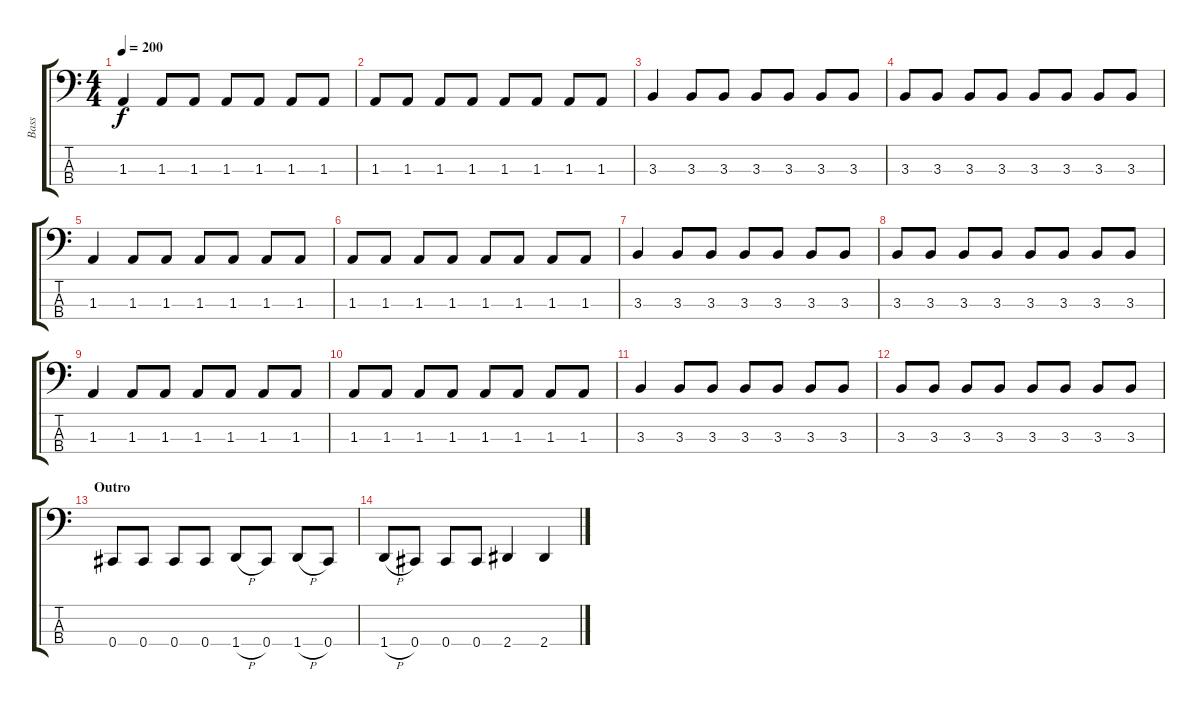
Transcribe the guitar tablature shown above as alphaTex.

\track ("Bass" "Bass") {instrument electricbasspick}
\staff {score tabs}
\tuning (Gb2 Db2 Ab1 Db1) {hide}
\ts (4 4)
\tempo 200
\clef f4
\ks c
1.3.4{dy f} 1.3.8 1.3.8 1.3.8 1.3.8 1.3.8 1.3.8 |
1.3.8 1.3.8 1.3.8 1.3.8 1.3.8 1.3.8 1.3.8 1.3.8 |
3.3.4 3.3.8 3.3.8 3.3.8 3.3.8 3.3.8 3.3.8 |
3.3.8 3.3.8 3.3.8 3.3.8 3.3.8 3.3.8 3.3.8 3.3.8 |
1.3.4 1.3.8 1.3.8 1.3.8 1.3.8 1.3.8 1.3.8 |
1.3.8 1.3.8 1.3.8 1.3.8 1.3.8 1.3.8 1.3.8 1.3.8 |
3.3.4 3.3.8 3.3.8 3.3.8 3.3.8 3.3.8 3.3.8 |
3.3.8 3.3.8 3.3.8 3.3.8 3.3.8 3.3.8 3.3.8 3.3.8 |
1.3.4 1.3.8 1.3.8 1.3.8 1.3.8 1.3.8 1.3.8 |
1.3.8 1.3.8 1.3.8 1.3.8 1.3.8 1.3.8 1.3.8 1.3.8 |
3.3.4 3.3.8 3.3.8 3.3.8 3.3.8 3.3.8 3.3.8 |
3.3.8 3.3.8 3.3.8 3.3.8 3.3.8 3.3.8 3.3.8 3.3.8 |
\section ("" "Outro")
0.4.8 0.4.8 0.4.8 0.4.8 1.4{h}.8 0.4.8 1.4{h}.8 0.4.8 |
1.4{h}.8 0.4.8 0.4.8 0.4.8 2.4.4 2.4.4
